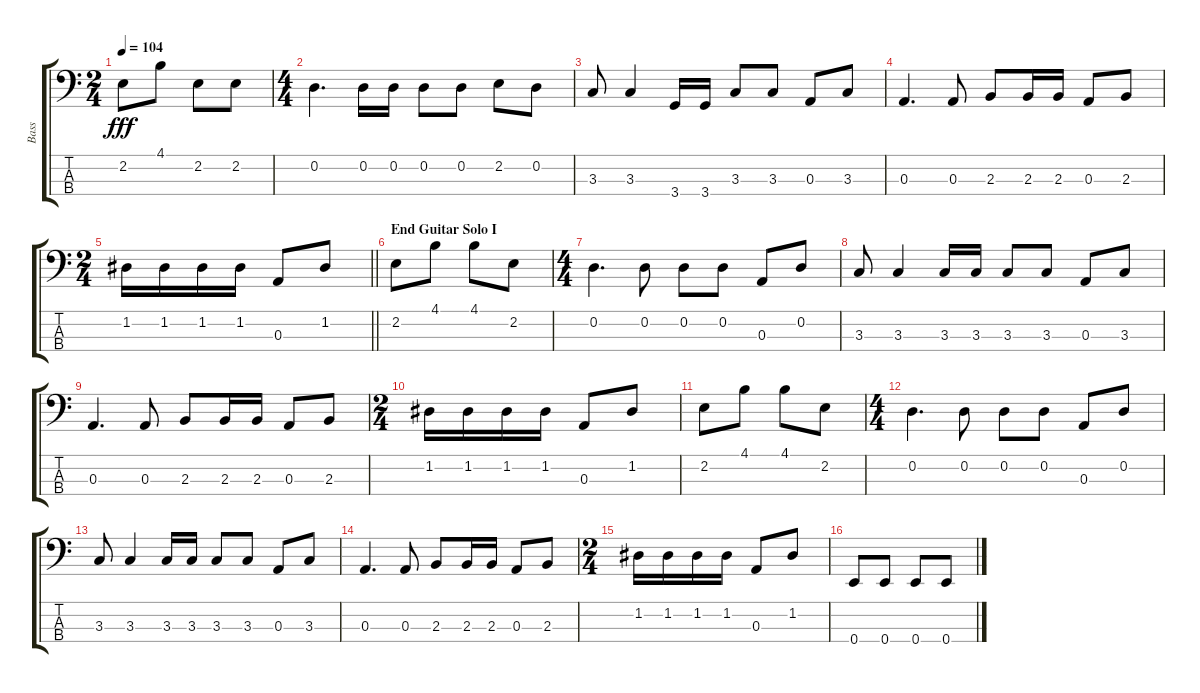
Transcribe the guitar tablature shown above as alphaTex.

\track ("Bass" "Bass") {instrument electricbassfinger}
\staff {score tabs}
\tuning (G2 D2 A1 E1) {hide}
\ts (2 4)
\tempo 104
\clef f4
\ks c
2.2.8{dy fff} 4.1.8 2.2.8 2.2.8 |
\ts (4 4)
0.2.4{d} 0.2.16 0.2.16 0.2.8 0.2.8 2.2.8 0.2.8 |
3.3.8 3.3.4 3.4.16 3.4.16 3.3.8 3.3.8 0.3.8 3.3.8 |
0.3.4{d} 0.3.8 2.3.8 2.3.16 2.3.16 0.3.8 2.3.8 |
\ts (2 4)
\barLineRight lightlight
1.2.16 1.2.16 1.2.16 1.2.16 0.3.8 1.2.8 |
\section ("" "End Guitar Solo I")
2.2.8 4.1.8 4.1.8 2.2.8 |
\ts (4 4)
0.2.4{d} 0.2.8 0.2.8 0.2.8 0.3.8 0.2.8 |
3.3.8 3.3.4 3.3.16 3.3.16 3.3.8 3.3.8 0.3.8 3.3.8 |
0.3.4{d} 0.3.8 2.3.8 2.3.16 2.3.16 0.3.8 2.3.8 |
\ts (2 4)
1.2.16 1.2.16 1.2.16 1.2.16 0.3.8 1.2.8 |
2.2.8 4.1.8 4.1.8 2.2.8 |
\ts (4 4)
0.2.4{d} 0.2.8 0.2.8 0.2.8 0.3.8 0.2.8 |
3.3.8 3.3.4 3.3.16 3.3.16 3.3.8 3.3.8 0.3.8 3.3.8 |
0.3.4{d} 0.3.8 2.3.8 2.3.16 2.3.16 0.3.8 2.3.8 |
\ts (2 4)
1.2.16 1.2.16 1.2.16 1.2.16 0.3.8 1.2.8 |
0.4.8 0.4.8 0.4.8 0.4.8
